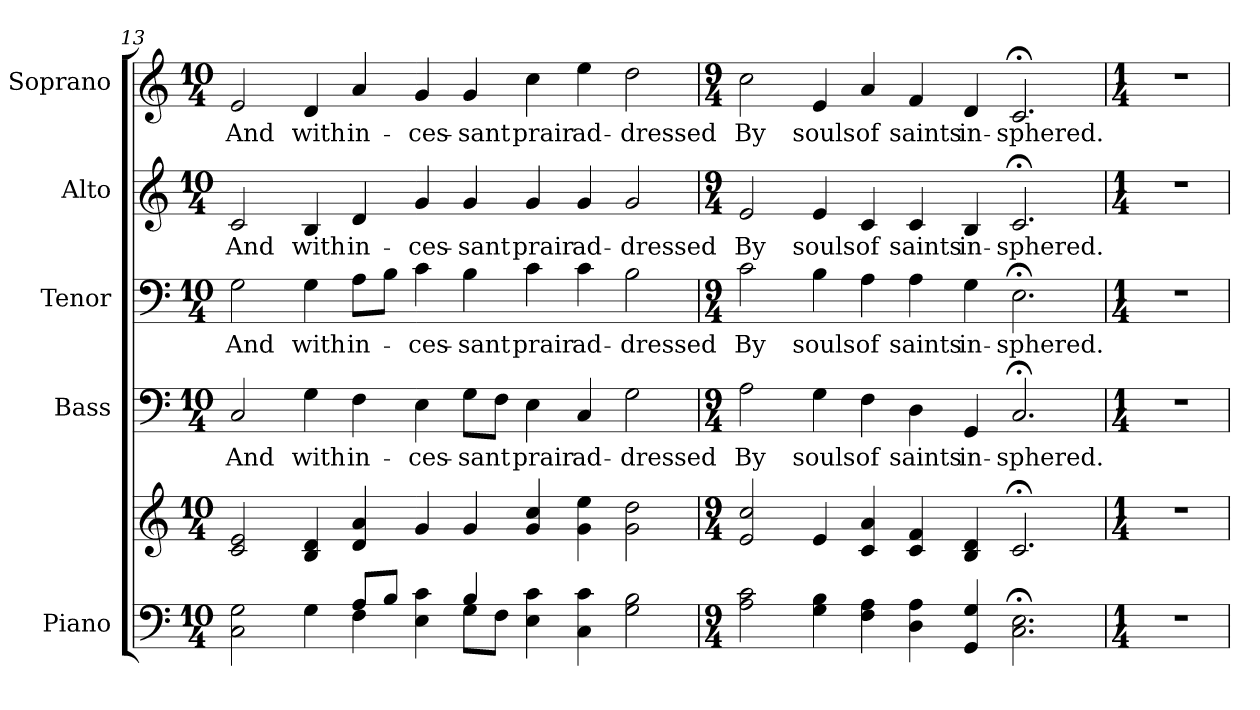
**kern	**kern	**kern	**text	**kern	**text	**kern	**text	**kern	**text
*part5	*part5	*part4	*part4	*part3	*part3	*part2	*part2	*part1	*part1
*staff6	*staff5	*staff4	*staff4	*staff3	*staff3	*staff2	*staff2	*staff1	*staff1
*I"Piano	*	*I"Bass	*	*I"Tenor	*	*I"Alto	*	*I"Soprano	*
*I'Pno.	*	*I'B.	*	*I'T.	*	*I'A.	*	*I'S.	*
!!LO:PB:g=z
*clefF4	*clefG2	*clefF4	*	*clefF4	*	*clefG2	*	*clefG2	*
*k[]	*k[]	*k[]	*	*k[]	*	*k[]	*	*k[]	*
*C:	*C:	*C:	*	*C:	*	*C:	*	*C:	*
*M10/4	*M10/4	*M10/4	*	*M10/4	*	*M10/4	*	*M10/4	*
=13	=13	=13	=13	=13	=13	=13	=13	=13	=13
*^	*	*	*	*	*	*	*	*	*
!	!	!	!	!LO:LY:b:color=#000000	!	!	!	!	!	!
!	!	!	!	!	!	!LO:LY:b:color=#000000	!	!	!	!
!	!	!	!	!	!	!	!	!LO:LY:b:color=#000000	!	!
!	!	!	!	!	!	!	!	!	!	!LO:LY:b:color=#000000
2Ci\ 2Gi	2ryy	2ci/ 2ei	2Ci/	And	2Gi\	And	2ci/	And	2ei/	And
!	!	!	!	!LO:LY:b:color=#000000	!	!	!	!	!	!
!	!	!	!	!	!	!LO:LY:b:color=#000000	!	!	!	!
!	!	!	!	!	!	!	!	!LO:LY:b:color=#000000	!	!
!	!	!	!	!	!	!	!	!	!	!LO:LY:b:color=#000000
4Gi\	4ryy	4Bi/ 4di	4Gi\	with	4Gi\	with	4Bi/	with	4di/	with
!	!	!	!	!LO:LY:b:color=#000000	!	!	!	!	!	!
!	!	!	!	!	!	!LO:LY:b:color=#000000	!	!	!	!
!	!	!	!	!	!	!	!	!LO:LY:b:color=#000000	!	!
!	!	!	!	!	!	!	!	!	!	!LO:LY:b:color=#000000
8Ai/L	4Fi\	4di/ 4ai	4Fi\	in-	8Ai\L	in-	4di/	in-	4ai/	in-
8Bi/J	.	.	.	.	8Bi\J	.	.	.	.	.
!	!	!	!	!LO:LY:b:color=#000000	!	!	!	!	!	!
!	!	!	!	!	!	!LO:LY:b:color=#000000	!	!	!	!
!	!	!	!	!	!	!	!	!LO:LY:b:color=#000000	!	!
!	!	!	!	!	!	!	!	!	!	!LO:LY:b:color=#000000
4Ei\ 4ci	4ryy	4gi/	4Ei\	-ces-	4ci\	-ces-	4gi/	-ces-	4gi/	-ces-
!	!	!	!	!LO:LY:b:color=#000000	!	!	!	!	!	!
!	!	!	!	!	!	!LO:LY:b:color=#000000	!	!	!	!
!	!	!	!	!	!	!	!	!LO:LY:b:color=#000000	!	!
!	!	!	!	!	!	!	!	!	!	!LO:LY:b:color=#000000
4Bi/	8Gi\L	4gi/	8Gi\L	-sant	4Bi\	-sant	4gi/	-sant	4gi/	-sant
.	8Fi\J	.	8Fi\J	.	.	.	.	.	.	.
!	!	!	!	!LO:LY:b:color=#000000	!	!	!	!	!	!
!	!	!	!	!	!	!LO:LY:b:color=#000000	!	!	!	!
!	!	!	!	!	!	!	!	!LO:LY:b:color=#000000	!	!
!	!	!	!	!	!	!	!	!	!	!LO:LY:b:color=#000000
4Ei\ 4ci	2ryy	4gi/ 4cci	4Ei\	prair	4ci\	prair	4gi/	prair	4cci\	prair
!	!	!	!	!LO:LY:b:color=#000000	!	!	!	!	!	!
!	!	!	!	!	!	!LO:LY:b:color=#000000	!	!	!	!
!	!	!	!	!	!	!	!	!LO:LY:b:color=#000000	!	!
!	!	!	!	!	!	!	!	!	!	!LO:LY:b:color=#000000
4Ci\ 4ci	.	4gi\ 4eei	4Ci/	ad-	4ci\	ad-	4gi/	ad-	4eei\	ad-
!	!	!	!	!LO:LY:b:color=#000000	!	!	!	!	!	!
!	!	!	!	!	!	!LO:LY:b:color=#000000	!	!	!	!
!	!	!	!	!	!	!	!	!LO:LY:b:color=#000000	!	!
!	!	!	!	!	!	!	!	!	!	!LO:LY:b:color=#000000
2Gi\ 2Bi	2ryy	2gi\ 2ddi	2Gi\	-dressed	2Bi\	-dressed	2gi/	-dressed	2ddi\	-dressed
*v	*v	*	*	*	*	*	*	*	*	*
=14	=14	=14	=14	=14	=14	=14	=14	=14	=14
*M9/4	*M9/4	*M9/4	*	*M9/4	*	*M9/4	*	*M9/4	*
*^	*	*	*	*	*	*	*	*	*
!	!	!	!	!LO:LY:b:color=#000000	!	!	!	!	!	!
*v	*v	*	*	*	*	*	*	*	*	*
*^	*	*	*	*	*	*	*	*	*
!	!	!	!	!	!	!LO:LY:b:color=#000000	!	!	!	!
*v	*v	*	*	*	*	*	*	*	*	*
*^	*	*	*	*	*	*	*	*	*
!	!	!	!	!	!	!	!	!LO:LY:b:color=#000000	!	!
*v	*v	*	*	*	*	*	*	*	*	*
*^	*	*	*	*	*	*	*	*	*
!	!	!	!	!	!	!	!	!	!	!LO:LY:b:color=#000000
*v	*v	*	*	*	*	*	*	*	*	*
2Ai\ 2ci	2ei/ 2cci	2Ai\	By	2ci\	By	2ei/	By	2cci\	By
!	!	!	!LO:LY:b:color=#000000	!	!	!	!	!	!
!	!	!	!	!	!LO:LY:b:color=#000000	!	!	!	!
!	!	!	!	!	!	!	!LO:LY:b:color=#000000	!	!
!	!	!	!	!	!	!	!	!	!LO:LY:b:color=#000000
4Gi\ 4Bi	4ei/	4Gi\	souls	4Bi\	souls	4ei/	souls	4ei/	souls
!	!	!	!LO:LY:b:color=#000000	!	!	!	!	!	!
!	!	!	!	!	!LO:LY:b:color=#000000	!	!	!	!
!	!	!	!	!	!	!	!LO:LY:b:color=#000000	!	!
!	!	!	!	!	!	!	!	!	!LO:LY:b:color=#000000
4Fi\ 4Ai	4ci/ 4ai	4Fi\	of	4Ai\	of	4ci/	of	4ai/	of
!	!	!	!LO:LY:b:color=#000000	!	!	!	!	!	!
!	!	!	!	!	!LO:LY:b:color=#000000	!	!	!	!
!	!	!	!	!	!	!	!LO:LY:b:color=#000000	!	!
!	!	!	!	!	!	!	!	!	!LO:LY:b:color=#000000
4Di\ 4Ai	4ci/ 4fi	4Di\	saints	4Ai\	saints	4ci/	saints	4fi/	saints
!	!	!	!LO:LY:b:color=#000000	!	!	!	!	!	!
!	!	!	!	!	!LO:LY:b:color=#000000	!	!	!	!
!	!	!	!	!	!	!	!LO:LY:b:color=#000000	!	!
!	!	!	!	!	!	!	!	!	!LO:LY:b:color=#000000
4GGi/ 4Gi	4Bi/ 4di	4GGi/	in-	4Gi\	in-	4Bi/	in-	4di/	in-
!	!	!	!LO:LY:b:color=#000000	!	!	!	!	!	!
!	!	!	!	!	!LO:LY:b:color=#000000	!	!	!	!
!	!	!	!	!	!	!	!LO:LY:b:color=#000000	!	!
!	!	!	!	!	!	!	!	!	!LO:LY:b:color=#000000
2.Ci\; 2.Ei;	2.c;i/	2.C;i/	-sphered.	2.E;i\	-sphered.	2.c;i/	-sphered.	2.c;i/	-sphered.
!!LO:PB:g=z
=15	=15	=15	=15	=15	=15	=15	=15	=15	=15
*M1/4	*M1/4	*M1/4	*	*M1/4	*	*M1/4	*	*M1/4	*
!LO:N:vis=1	!LO:N:vis=1	!LO:N:vis=1	!	!LO:N:vis=1	!	!LO:N:vis=1	!	!LO:N:vis=1	!
4r	4r	4r	.	4r	.	4r	.	4r	.
=	=	=	=	=	=	=	=	=	=
*-	*-	*-	*-	*-	*-	*-	*-	*-	*-
